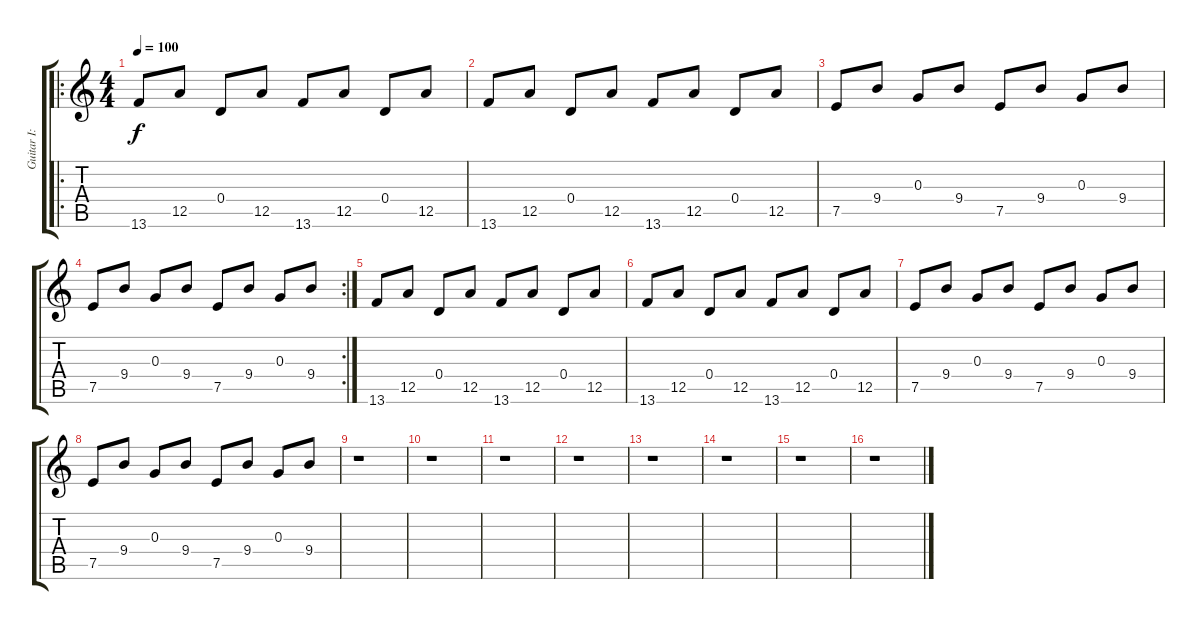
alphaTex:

\track ("Guitar I: Acoustic" "Guitar I: ") {instrument acousticguitarnylon}
\staff {score tabs}
\tuning (E4 B3 G3 D3 A2 E2) {hide}
\ro
\ts (4 4)
\tempo 100
\clef g2
\ks c
13.6.8{dy f} 12.5.8 0.4.8 12.5.8 13.6.8 12.5.8 0.4.8 12.5.8 |
13.6.8 12.5.8 0.4.8 12.5.8 13.6.8 12.5.8 0.4.8 12.5.8 |
7.5.8 9.4.8 0.3.8 9.4.8 7.5.8 9.4.8 0.3.8 9.4.8 |
\rc 2
7.5.8 9.4.8 0.3.8 9.4.8 7.5.8 9.4.8 0.3.8 9.4.8 |
13.6.8 12.5.8 0.4.8 12.5.8 13.6.8 12.5.8 0.4.8 12.5.8 |
13.6.8 12.5.8 0.4.8 12.5.8 13.6.8 12.5.8 0.4.8 12.5.8 |
7.5.8 9.4.8 0.3.8 9.4.8 7.5.8 9.4.8 0.3.8 9.4.8 |
7.5.8 9.4.8 0.3.8 9.4.8 7.5.8 9.4.8 0.3.8 9.4.8 |
r.1 |
r.1 |
r.1 |
r.1 |
r.1 |
r.1 |
r.1 |
r.1
